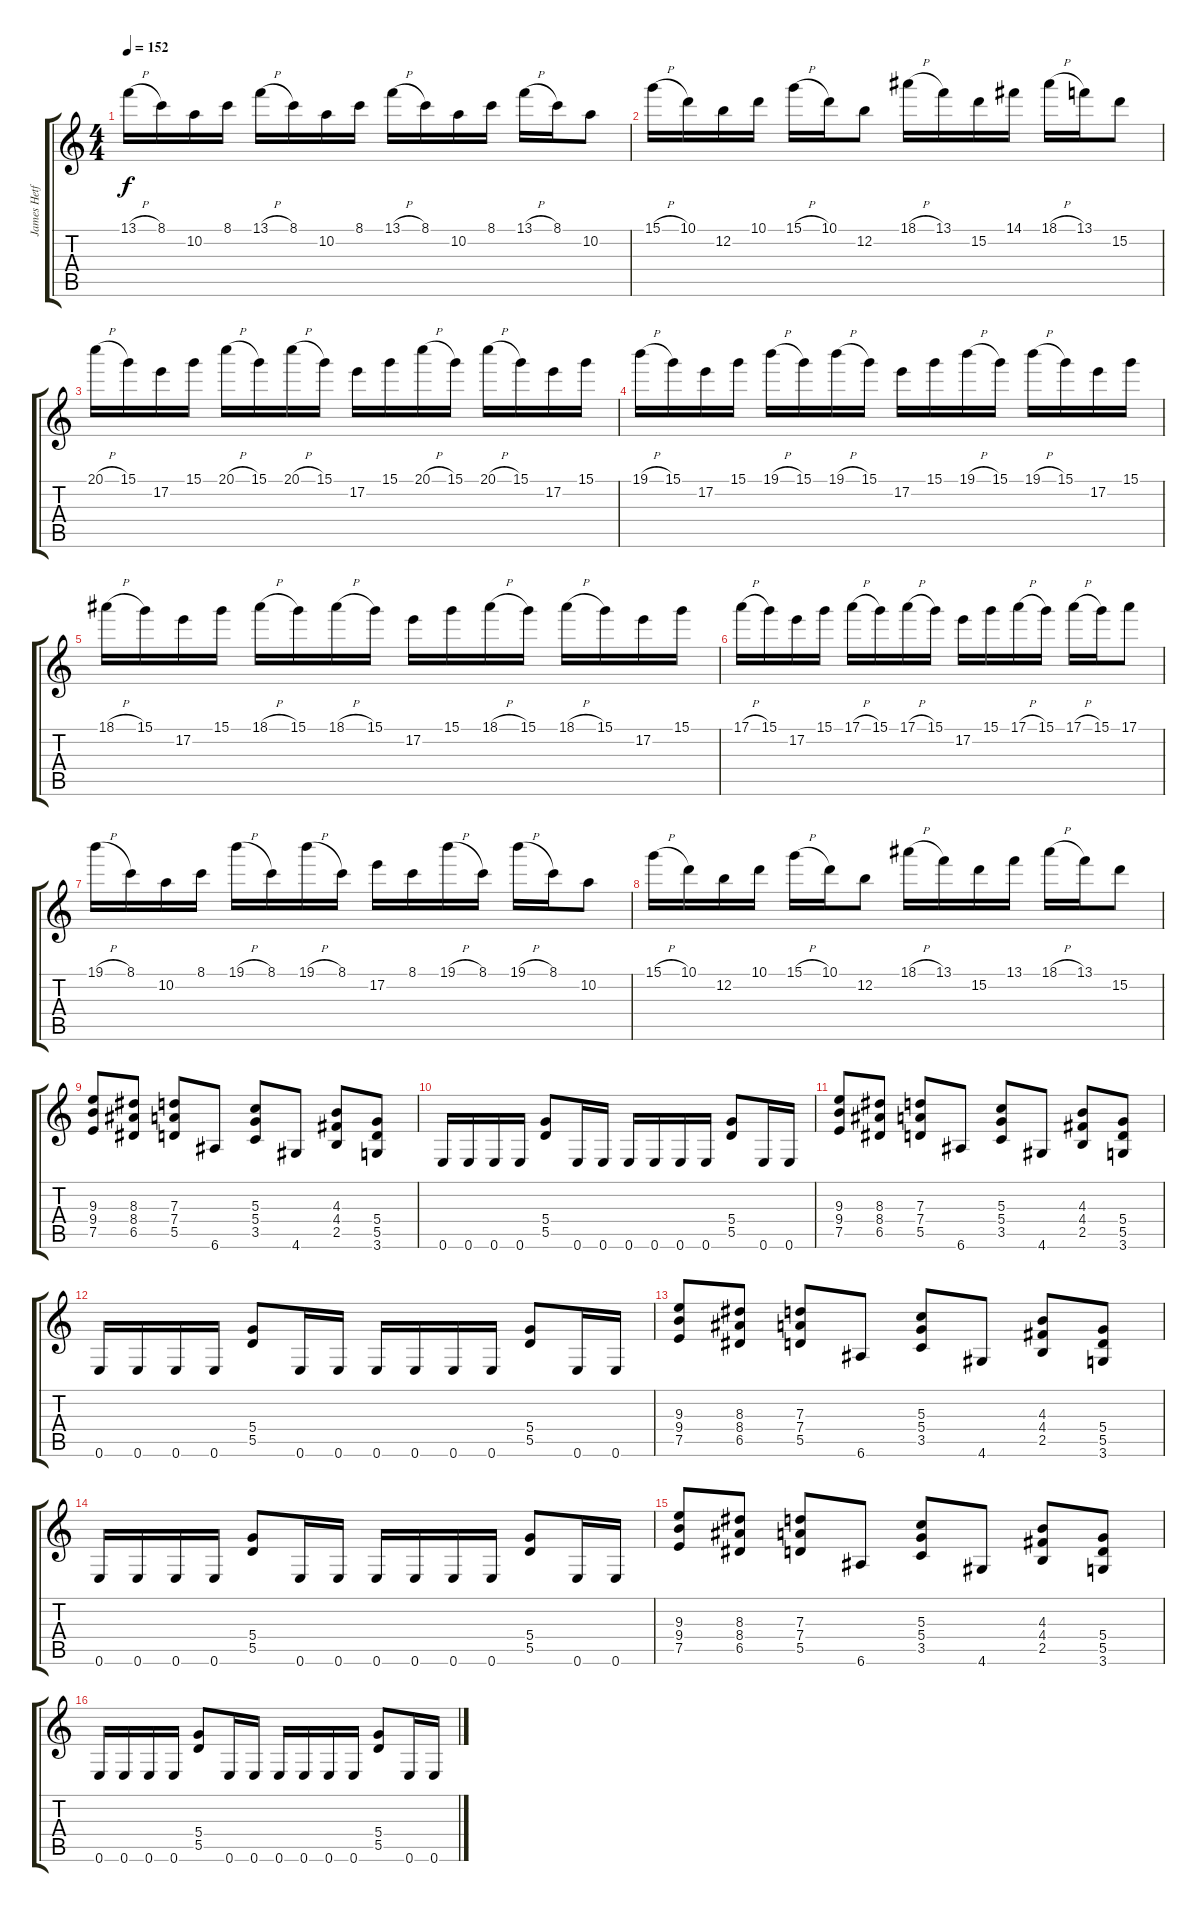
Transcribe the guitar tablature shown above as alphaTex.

\track ("James Hetfield" "James Hetf") {instrument distortionguitar}
\staff {score tabs}
\tuning (E4 B3 G3 D3 A2 E2) {hide}
\ts (4 4)
\tempo 152
\clef g2
\ks c
13.1{h}.16{dy f} 8.1.16 10.2.16 8.1.16 13.1{h}.16 8.1.16 10.2.16 8.1.16 13.1{h}.16 8.1.16 10.2.16 8.1.16 13.1{h}.16 8.1.16 10.2.8 |
15.1{h}.16 10.1.16 12.2.16 10.1.16 15.1{h}.16 10.1.16 12.2.8 18.1{h}.16 13.1.16 15.2.16 14.1.16 18.1{h}.16 13.1.16 15.2.8 |
20.1{h}.16 15.1.16 17.2.16 15.1.16 20.1{h}.16 15.1.16 20.1{h}.16 15.1.16 17.2.16 15.1.16 20.1{h}.16 15.1.16 20.1{h}.16 15.1.16 17.2.16 15.1.16 |
19.1{h}.16 15.1.16 17.2.16 15.1.16 19.1{h}.16 15.1.16 19.1{h}.16 15.1.16 17.2.16 15.1.16 19.1{h}.16 15.1.16 19.1{h}.16 15.1.16 17.2.16 15.1.16 |
18.1{h}.16 15.1.16 17.2.16 15.1.16 18.1{h}.16 15.1.16 18.1{h}.16 15.1.16 17.2.16 15.1.16 18.1{h}.16 15.1.16 18.1{h}.16 15.1.16 17.2.16 15.1.16 |
17.1{h}.16 15.1.16 17.2.16 15.1.16 17.1{h}.16 15.1.16 17.1{h}.16 15.1.16 17.2.16 15.1.16 17.1{h}.16 15.1.16 17.1{h}.16 15.1.16 17.1.8 |
19.1{h}.16 8.1.16 10.2.16 8.1.16 19.1{h}.16 8.1.16 19.1{h}.16 8.1.16 17.2.16 8.1.16 19.1{h}.16 8.1.16 19.1{h}.16 8.1.16 10.2.8 |
15.1{h}.16 10.1.16 12.2.16 10.1.16 15.1{h}.16 10.1.16 12.2.8 18.1{h}.16 13.1.16 15.2.16 13.1.16 18.1{h}.16 13.1.16 15.2.8 |
(9.3 9.4 7.5).8 (8.3 8.4 6.5).8 (7.3 7.4 5.5).8 6.6.8 (5.3 5.4 3.5).8 4.6.8 (4.3 4.4 2.5).8 (5.4 5.5 3.6).8 |
0.6.16 0.6.16 0.6.16 0.6.16 (5.4 5.5).8 0.6.16 0.6.16 0.6.16 0.6.16 0.6.16 0.6.16 (5.4 5.5).8 0.6.16 0.6.16 |
(9.3 9.4 7.5).8 (8.3 8.4 6.5).8 (7.3 7.4 5.5).8 6.6.8 (5.3 5.4 3.5).8 4.6.8 (4.3 4.4 2.5).8 (5.4 5.5 3.6).8 |
0.6.16 0.6.16 0.6.16 0.6.16 (5.4 5.5).8 0.6.16 0.6.16 0.6.16 0.6.16 0.6.16 0.6.16 (5.4 5.5).8 0.6.16 0.6.16 |
(9.3 9.4 7.5).8 (8.3 8.4 6.5).8 (7.3 7.4 5.5).8 6.6.8 (5.3 5.4 3.5).8 4.6.8 (4.3 4.4 2.5).8 (5.4 5.5 3.6).8 |
0.6.16 0.6.16 0.6.16 0.6.16 (5.4 5.5).8 0.6.16 0.6.16 0.6.16 0.6.16 0.6.16 0.6.16 (5.4 5.5).8 0.6.16 0.6.16 |
(9.3 9.4 7.5).8 (8.3 8.4 6.5).8 (7.3 7.4 5.5).8 6.6.8 (5.3 5.4 3.5).8 4.6.8 (4.3 4.4 2.5).8 (5.4 5.5 3.6).8 |
0.6.16 0.6.16 0.6.16 0.6.16 (5.4 5.5).8 0.6.16 0.6.16 0.6.16 0.6.16 0.6.16 0.6.16 (5.4 5.5).8 0.6.16 0.6.16
